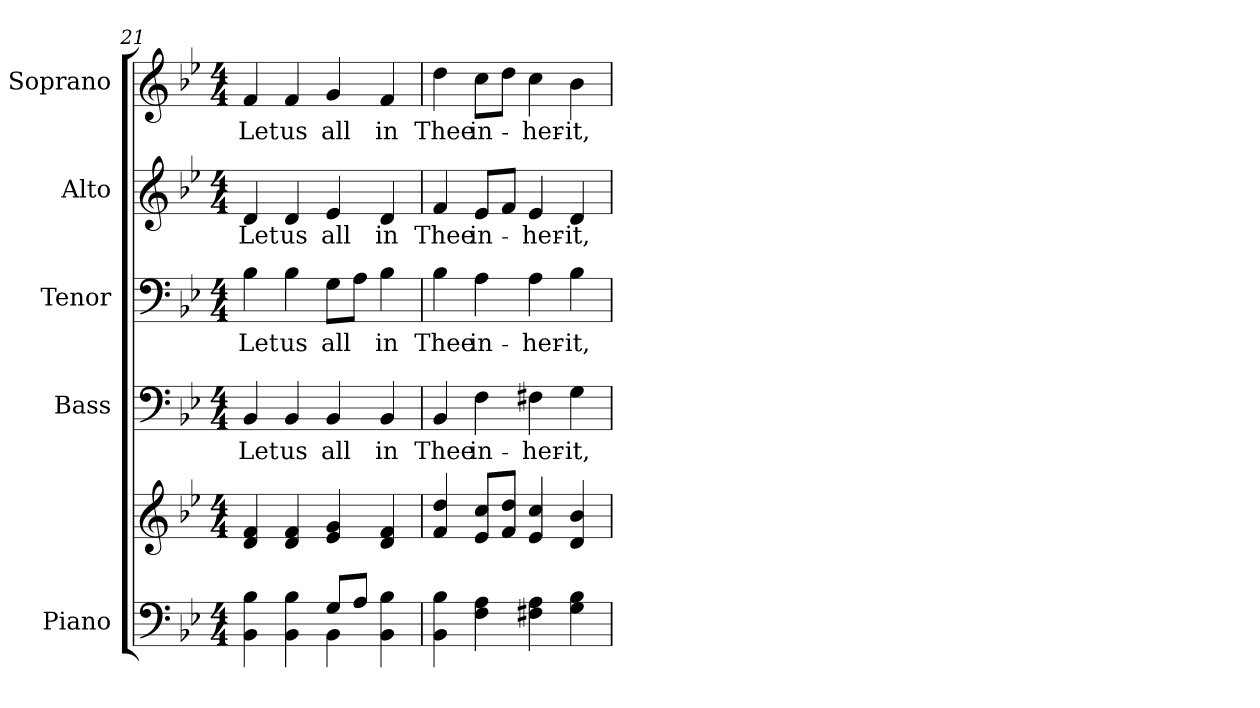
**kern	**kern	**kern	**text	**kern	**text	**kern	**text	**kern	**text
*part5	*part5	*part4	*part4	*part3	*part3	*part2	*part2	*part1	*part1
*staff6	*staff5	*staff4	*staff4	*staff3	*staff3	*staff2	*staff2	*staff1	*staff1
*I"Piano	*	*I"Bass	*	*I"Tenor	*	*I"Alto	*	*I"Soprano	*
*I'Pno.	*	*I'B.	*	*I'T.	*	*I'A.	*	*I'S.	*
!!LO:PB:g=z
*clefF4	*clefG2	*clefF4	*	*clefF4	*	*clefG2	*	*clefG2	*
*k[b-e-]	*k[b-e-]	*k[b-e-]	*	*k[b-e-]	*	*k[b-e-]	*	*k[b-e-]	*
*B-:	*B-:	*B-:	*	*B-:	*	*B-:	*	*B-:	*
*M4/4	*M4/4	*M4/4	*	*M4/4	*	*M4/4	*	*M4/4	*
=21	=21	=21	=21	=21	=21	=21	=21	=21	=21
*^	*	*	*	*	*	*	*	*	*
!	!	!	!	!LO:LY:b:color=#000000	!	!	!	!	!	!
!	!	!	!	!	!	!LO:LY:b:color=#000000	!	!	!	!
!	!	!	!	!	!	!	!	!LO:LY:b:color=#000000	!	!
!	!	!	!	!	!	!	!	!	!	!LO:LY:b:color=#000000
4BB-i\ 4B-i	2ryy	4di/ 4fi	4BB-i/	Let	4B-i\	Let	4di/	Let	4fi/	Let
!	!	!	!	!LO:LY:b:color=#000000	!	!	!	!	!	!
!	!	!	!	!	!	!LO:LY:b:color=#000000	!	!	!	!
!	!	!	!	!	!	!	!	!LO:LY:b:color=#000000	!	!
!	!	!	!	!	!	!	!	!	!	!LO:LY:b:color=#000000
4BB-i\ 4B-i	.	4di/ 4fi	4BB-i/	us	4B-i\	us	4di/	us	4fi/	us
!	!	!	!	!LO:LY:b:color=#000000	!	!	!	!	!	!
!	!	!	!	!	!	!LO:LY:b:color=#000000	!	!	!	!
!	!	!	!	!	!	!	!	!LO:LY:b:color=#000000	!	!
!	!	!	!	!	!	!	!	!	!	!LO:LY:b:color=#000000
8Gi/L	4BB-i\	4e-i/ 4gi	4BB-i/	all	8Gi\L	all	4e-i/	all	4gi/	all
8Ai/J	.	.	.	.	8Ai\J	.	.	.	.	.
!	!	!	!	!LO:LY:b:color=#000000	!	!	!	!	!	!
!	!	!	!	!	!	!LO:LY:b:color=#000000	!	!	!	!
!	!	!	!	!	!	!	!	!LO:LY:b:color=#000000	!	!
!	!	!	!	!	!	!	!	!	!	!LO:LY:b:color=#000000
4BB-i\ 4B-i	4ryy	4di/ 4fi	4BB-i/	in	4B-i\	in	4di/	in	4fi/	in
*v	*v	*	*	*	*	*	*	*	*	*
=22	=22	=22	=22	=22	=22	=22	=22	=22	=22
*^	*	*	*	*	*	*	*	*	*
!	!	!	!	!LO:LY:b:color=#000000	!	!	!	!	!	!
*v	*v	*	*	*	*	*	*	*	*	*
*^	*	*	*	*	*	*	*	*	*
!	!	!	!	!	!	!LO:LY:b:color=#000000	!	!	!	!
*v	*v	*	*	*	*	*	*	*	*	*
*^	*	*	*	*	*	*	*	*	*
!	!	!	!	!	!	!	!	!LO:LY:b:color=#000000	!	!
*v	*v	*	*	*	*	*	*	*	*	*
*^	*	*	*	*	*	*	*	*	*
!	!	!	!	!	!	!	!	!	!	!LO:LY:b:color=#000000
*v	*v	*	*	*	*	*	*	*	*	*
4BB-i\ 4B-i	4fi/ 4ddi	4BB-i/	Thee	4B-i\	Thee	4fi/	Thee	4ddi\	Thee
!	!	!	!LO:LY:b:color=#000000	!	!	!	!	!	!
!	!	!	!	!	!LO:LY:b:color=#000000	!	!	!	!
!	!	!	!	!	!	!	!LO:LY:b:color=#000000	!	!
!	!	!	!	!	!	!	!	!	!LO:LY:b:color=#000000
4Fi\ 4Ai	8e-i/ 8cciL	4Fi\	in-	4Ai\	in-	8e-i/L	in-	8cci\L	in-
.	8fi/ 8ddiJ	.	.	.	.	8fi/J	.	8ddi\J	.
!	!	!	!LO:LY:b:color=#000000	!	!	!	!	!	!
!	!	!	!	!	!LO:LY:b:color=#000000	!	!	!	!
!	!	!	!	!	!	!	!LO:LY:b:color=#000000	!	!
!	!	!	!	!	!	!	!	!	!LO:LY:b:color=#000000
4F#Xi\ 4Ai	4e-i/ 4cci	4F#Xi\	-her-	4Ai\	-her-	4e-i/	-her-	4cci\	-her-
!	!	!	!LO:LY:b:color=#000000	!	!	!	!	!	!
!	!	!	!	!	!LO:LY:b:color=#000000	!	!	!	!
!	!	!	!	!	!	!	!LO:LY:b:color=#000000	!	!
!	!	!	!	!	!	!	!	!	!LO:LY:b:color=#000000
4Gi\ 4B-i	4di/ 4b-i	4Gi\	-it,	4B-i\	-it,	4di/	-it,	4b-i\	-it,
=	=	=	=	=	=	=	=	=	=
*-	*-	*-	*-	*-	*-	*-	*-	*-	*-
